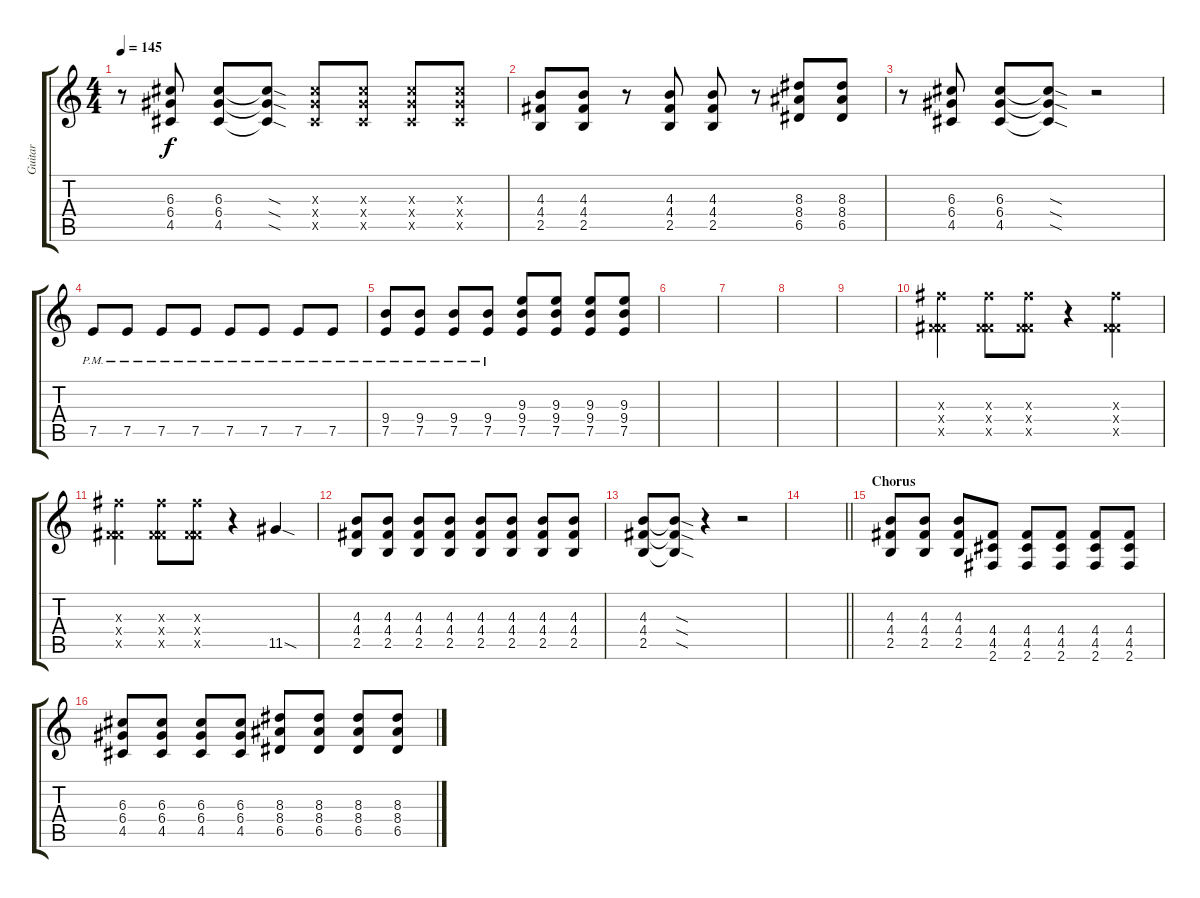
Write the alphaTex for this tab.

\track ("Guitar" "Guitar") {instrument distortionguitar}
\staff {score tabs}
\tuning (E4 B3 G3 D3 A2 E2) {hide}
\ts (4 4)
\tempo 145
\clef g2
\ks c
r.8{dy f} (6.3 6.4 4.5).8 (6.3 6.4 4.5).8 (6.3{sod t} 6.4{sod t} 4.5{sod t}).8 (6.3{x} 6.4{x} 4.5{x}).8 (6.3{x} 6.4{x} 4.5{x}).8 (6.3{x} 6.4{x} 4.5{x}).8 (6.3{x} 6.4{x} 4.5{x}).8 |
(4.3 4.4 2.5).8 (4.3 4.4 2.5).8 r.8 (4.3 4.4 2.5).8 (4.3 4.4 2.5).8 r.8 (8.3 8.4 6.5).8 (8.3 8.4 6.5).8 |
r.8 (6.3 6.4 4.5).8 (6.3 6.4 4.5).8 (6.3{sod t} 6.4{sod t} 4.5{sod t}).8 r.2 |
7.5{pm}.8 7.5{pm}.8 7.5{pm}.8 7.5{pm}.8 7.5{pm}.8 7.5{pm}.8 7.5{pm}.8 7.5{pm}.8 |
(9.4{pm} 7.5{pm}).8 (9.4{pm} 7.5{pm}).8 (9.4{pm} 7.5{pm}).8 (9.4{pm} 7.5{pm}).8 (9.3 9.4 7.5).8 (9.3 9.4 7.5).8 (9.3 9.4 7.5).8 (9.3 9.4 7.5).8 |
|
|
|
|
(11.3{x} 4.4{x} 9.5{x}).4 (11.3{x} 4.4{x} 9.5{x}).8 (11.3{x} 4.4{x} 9.5{x}).8 r.4 (11.3{x} 4.4{x} 9.5{x}).4 |
(11.3{x} 4.4{x} 9.5{x}).4 (11.3{x} 4.4{x} 9.5{x}).8 (11.3{x} 4.4{x} 9.5{x}).8 r.4 11.5{sod}.4 |
(4.3 4.4 2.5).8 (4.3 4.4 2.5).8 (4.3 4.4 2.5).8 (4.3 4.4 2.5).8 (4.3 4.4 2.5).8 (4.3 4.4 2.5).8 (4.3 4.4 2.5).8 (4.3 4.4 2.5).8 |
(4.3 4.4 2.5).8 (4.3{sod t} 4.4{sod t} 2.5{sod t}).8 r.4 r.2 |
\barLineRight lightlight
|
\section ("" "Chorus")
(4.3 4.4 2.5).8 (4.3 4.4 2.5).8 (4.3 4.4 2.5).8 (4.4 4.5 2.6).8 (4.4 4.5 2.6).8 (4.4 4.5 2.6).8 (4.4 4.5 2.6).8 (4.4 4.5 2.6).8 |
(6.3 6.4 4.5).8 (6.3 6.4 4.5).8 (6.3 6.4 4.5).8 (6.3 6.4 4.5).8 (8.3 8.4 6.5).8 (8.3 8.4 6.5).8 (8.3 8.4 6.5).8 (8.3 8.4 6.5).8
